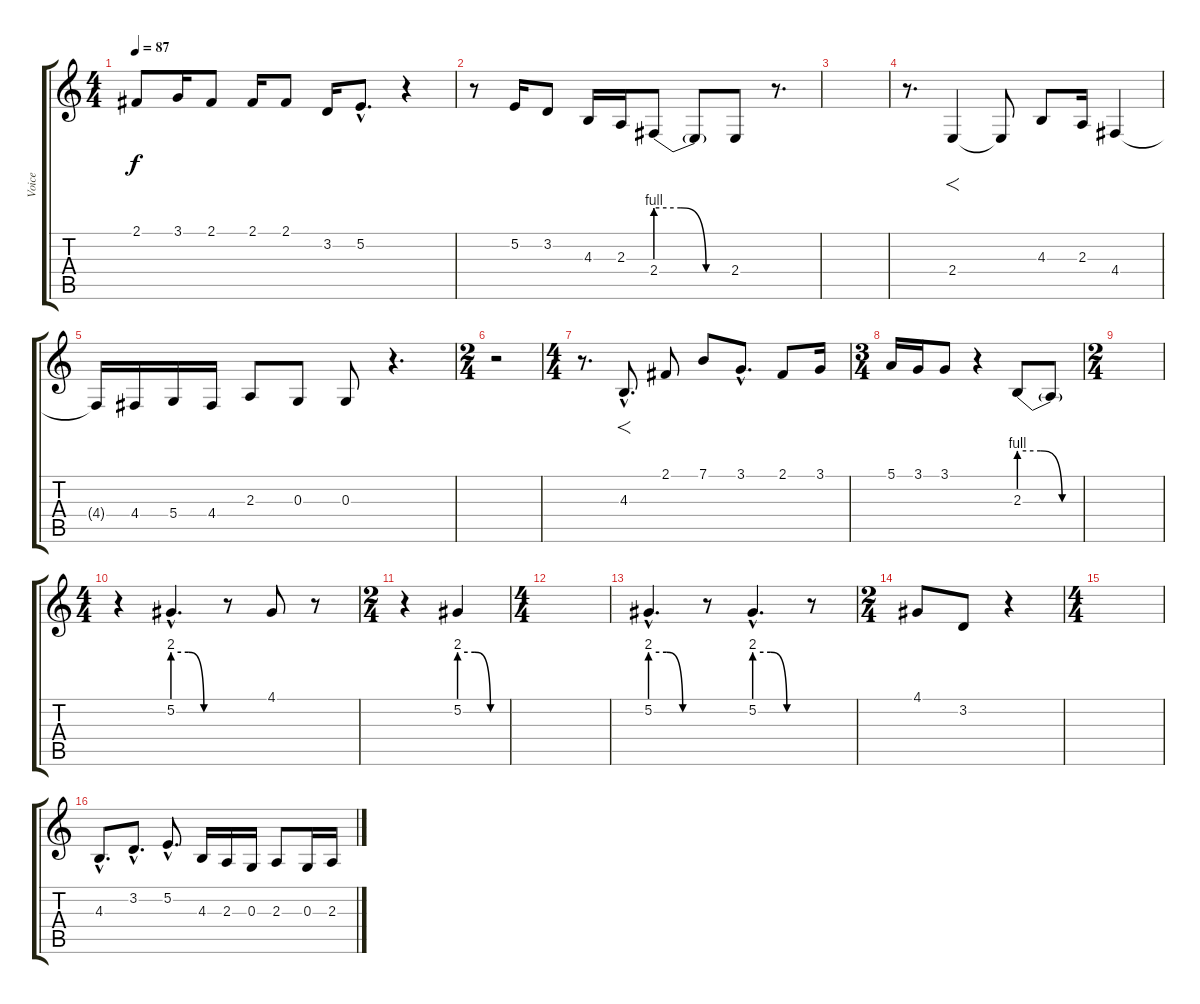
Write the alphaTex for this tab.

\track ("Voice" "Voice") {instrument lead2sawtooth}
\staff {score tabs}
\tuning (E4 B3 G3 D3 A2 D2) {hide}
\ts (4 4)
\tempo 87
\clef g2
\ks c
2.1.8{dy f} 3.1.16 2.1.8 2.1.16 2.1.8 3.2.16 5.2{hac}.8{d} r.4 |
r.8 5.2.16 3.2.8 4.3.16 2.3.16 2.4{be (custom 0 4 20 4 40 0 60 0)}.8 2.4{t}.8 2.4.8 r.8{d} |
|
r.8{d} 2.4.4{f} 2.4{t}.8 4.3.8 2.3.16 4.4.4 |
4.4{t}.16 4.4.16 5.4.16 4.4.16 2.3.8 0.3.8 0.3.8 r.4{d} |
\ts (2 4)
r.2 |
\ts (4 4)
r.8{d} 4.3{hac}.8{f d} 2.1.8 7.1.8 3.1{hac}.8{d} 2.1.8 3.1.16 |
\ts (3 4)
5.1.16 3.1.16 3.1.8 r.4 2.3{be (custom 0 4 20 4 40 0 60 0)}.8 2.3{t}.8 |
\ts (2 4)
|
\ts (4 4)
r.4 5.2{be (custom 0 8 20 8 40 0 60 0) hac}.4{d} r.8 4.1.8 r.8 |
\ts (2 4)
r.4 5.2{be (custom 0 8 20 8 40 0 60 0)}.4 |
\ts (4 4)
|
5.2{be (custom 0 8 20 8 40 0 60 0) hac}.4{d} r.8 5.2{be (custom 0 8 20 8 40 0 60 0) hac}.4{d} r.8 |
\ts (2 4)
4.1.8 3.2.8 r.4 |
\ts (4 4)
|
4.3{hac}.8{d} 3.2{hac}.8{d} 5.2{hac}.8{d} 4.3.16 2.3.16 0.3.16 2.3.8 0.3.16 2.3.16
